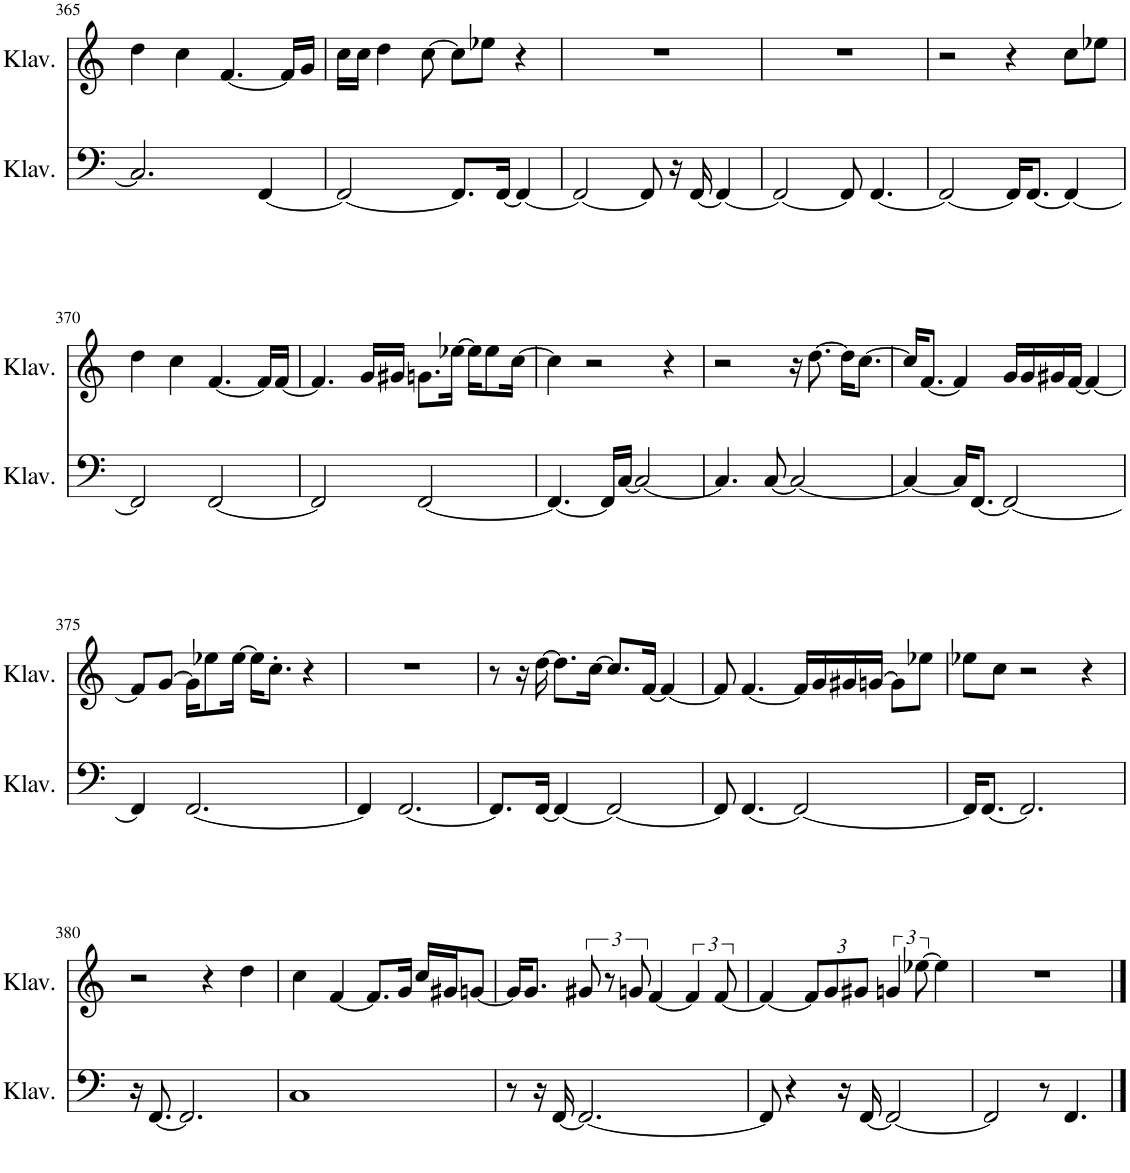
**kern	**kern
*part2	*part1
*staff2	*staff1
*I"Klavier	*I"Klavier
*I'Klav.	*I'Klav.
!!LO:PB:g=z
*clefF4	*clefG2
*k[]	*k[]
*M4/4	*M4/4
=365	=365
2.C/]	4dd\
.	4cc\
.	[4.f/
[4FF/	.
.	16f/LL]
.	16g/JJ
=366	=366
2FF/_	16cc\LL
.	16cc\JJ
.	4dd\
.	[8cc\
8.FF/L]	8cc\L]
.	8ee-X\J
[16FF/Jk	.
4FF/_	4r
=367	=367
2FF/_	1r
8FF/]	.
16r	.
[16FF/	.
4FF/_	.
=368	=368
2FF/_	1r
8FF/]	.
[4.FF/	.
=369	=369
2FF/_	2r
16FF/KL]	4r
[8.FF/J	.
4FF/_	8cc\L
.	8ee-X\J
!!LO:LB:g=z
=370	=370
2FF/]	4dd\
.	4cc\
[2FF/	[4.f/
.	16f/LL]
.	[16f/JJ
=371	=371
2FF/]	4.f/]
.	16g/LL
.	16g#X/JJ
[2FF/	8.gn\L
.	[16ee-X\Jk
.	16ee-\KL]
.	8ee-\
.	[16cc\Jk
=372	=372
4.FF/_	4cc\]
.	2r
16FF/LL]	.
[16C/JJ	.
2C/_	.
.	4r
=373	=373
4.C/]	2r
[8C/	.
2C/_	16r
.	[8.dd\
.	16dd\KL]
.	[8.cc\J
=374	=374
4C/_	16cc/KL]
.	[8.f/J
16C/KL]	4f/]
[8.FF/J	.
2FF/_	16g/LL
.	16g/
.	16g#X/
.	[16f/JJ
.	4f/_
!!LO:LB:g=z
=375	=375
4FF/]	8f/L]
.	[8g/J
[2.FF/	16g\KL]
.	8ee-X\
.	[16ee-\Jk
.	16ee-\KL]
.	8.cc'\J
.	4r
=376	=376
4FF/]	1r
[2.FF/	.
=377	=377
8.FF/L]	8r
.	16r
[16FF/Jk	[16dd\
4FF/_	8.dd\L]
.	[16cc\Jk
2FF/_	8.cc/L]
.	[16f/Jk
.	4f/_
=378	=378
8FF/]	8f/]
[4.FF/	[4.f/
2FF/_	16f/LL]
.	16g/
.	16g#X/
.	[16gn/JJ
.	8g\L]
.	8ee-X\J
=379	=379
16FF/KL]	8ee-X\L
[8.FF/J	.
.	8cc\J
2.FF/]	2r
.	4r
!!LO:LB:g=z
=380	=380
16r	2r
[8.FF/	.
2.FF/]	.
.	4r
.	4dd\
=381	=381
1C	4cc\
.	[4f/
.	8.f/L]
.	16g/Jk
.	16cc/LL
.	16g#X/J
.	[8gn/J
=382	=382
8r	16g/KL]
.	8.g/J
16r	.
[16FF/	.
2.FF/_	12g#X/
.	12r
.	12gn/
.	[4f/
.	4f/]
=383	=383
8FF/]	4f/_
4r	.
*	*Xbrackettup
.	12f/L]
.	12g/
16r	.
.	12g#X/J
[16FF/	.
*	*brackettup
2FF/_	6gn/
.	[12ee-X\
.	4ee-\]
=384	=384
2FF/]	1r
8r	.
4.FF/	.
==	==
*-	*-
